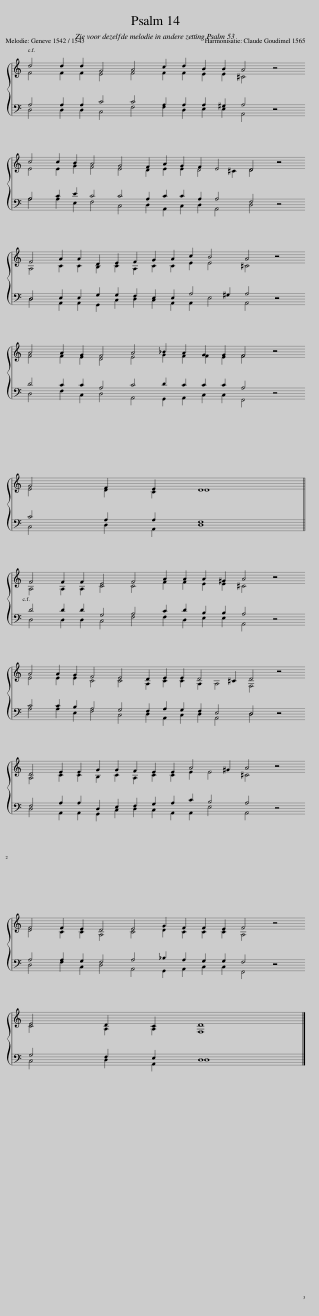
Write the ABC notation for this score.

X:1
%%score { ( 1 2 ) | ( 3 4 ) }
L:1/8
M:18/4
I:linebreak $
K:C
V:1 treble
V:2 treble
V:3 bass
V:4 bass
V:1
 d4 d2 d2 G4 A4 c2 d2 B2 B2 A4 z4 |$ c4 c2 B2 A4 G4 F2 A2 G2 F2 E4 D4 z4 |$ F4 A2 A2 D2 E2 F2 G2 A2 c2 B4 A4 z4 |$ A4 A2 G2 F4 A4 _B2 A2 G2 G2 F4 z4 |$ G4 F2 E2 D8 ||$ %5
 F4 F2 F2 E4 F4 A2 A2 A2 ^G2 A4 z4 |$ A4 A2 G2 F4 E4 D2 E2 E2 D4 ^C2 D4 z4 |$ D4 E2 E2 G2 G2 F2 E2 E2 A4 ^G2 A4 z4 |$ F4 F2 E2 D4 E4 G2 F2 F2 E2 F4 z4 |$ E4 D2 C2 D8 |] %10
V:2
 F4 F2 F2 E4 F4 F2 F2 E2 E2 ^C4 x4 |$ E4 E2 G2 F4 E4 D2 E2 E2 D4 ^C2 D4 x4 |$ A,4 C2 C2 B,2 C2 A,2 C2 C2 E2 E4 ^C4 x4 |$ F4 F2 E2 D4 E4 G2 F2 F2 E2 F4 x4 |$ E4 D2 C2 D8 ||$ %5
 A,4 A,2 A,2 C4 C4 F2 F2 E2 E2 ^C4 x4 |$ E4 E2 E2 C4 C4 A,2 C2 C2 A,2 A,4 F,4 x4 |$ A,4 C2 C2 B,2 C2 A,2 C2 C2 E2 E4 ^C4 x4 |$ D4 C2 C2 A,4 C4 D2 C2 C2 C2 A,4 x4 |$ C4 A,2 A,2 F,8 |] %10
V:3
 A,4 A,2 A,2 C4 C4 A,2 A,2 A,2 ^G,2 A,4 z4 |$ A,4 C2 E2 C4 C4 A,2 C2 C2 A,2 A,4 F,4 z4 |$ D,4 E,2 E,2 G,2 G,2 F,2 E,2 E,2 A,4 ^G,2 A,4 z4 |$ D4 C2 C2 A,4 C4 D2 C2 C2 C2 A,4 z4 |$ C4 A,2 A,2 F,8 ||$ %5
 D4 D2 D2 G,4 A,4 C2 D2 B,2 B,2 A,4 z4 |$ C4 C2 B,2 A,4 G,4 F,2 A,2 G,2 F,2 E,4 D,4 z4 |$ F,4 A,2 A,2 D,2 E,2 F,2 G,2 A,2 C2 B,4 A,4 z4 |$ A,4 A,2 G,2 F,4 A,4 _B,2 A,2 G,2 G,2 F,4 z4 |$ G,4 F,2 E,2 D,8 |] %10
V:4
 D,4 D,2 D,2 C,4 F,4 F,2 D,2 E,2 E,2 A,,4 x4 |$ A,4 A,2 E,2 F,4 C,4 D,2 A,,2 C,2 D,2 A,,4 D,4 x4 |$ D,4 A,,2 A,,2 G,,2 C,2 D,2 C,2 A,,2 A,,2 E,4 A,,4 x4 |$ D,4 F,2 C,2 D,4 A,,4 G,,2 A,,2 C,2 C,2 F,,4 x4 |$ C,4 D,2 A,,2 D,8 ||$ %5
 D,4 D,2 D,2 C,4 F,4 F,2 D,2 E,2 E,2 A,,4 x4 |$ A,4 A,2 E,2 F,4 C,4 D,2 A,,2 C,2 D,2 A,,4 D,4 x4 |$ D,4 A,,2 A,,2 G,,2 C,2 D,2 C,2 A,,2 A,,2 E,4 A,,4 x4 |$ D,4 F,2 C,2 D,4 A,,4 G,,2 A,,2 C,2 C,2 F,,4 x4 |$ C,4 D,2 A,,2 D,8 |] %10
